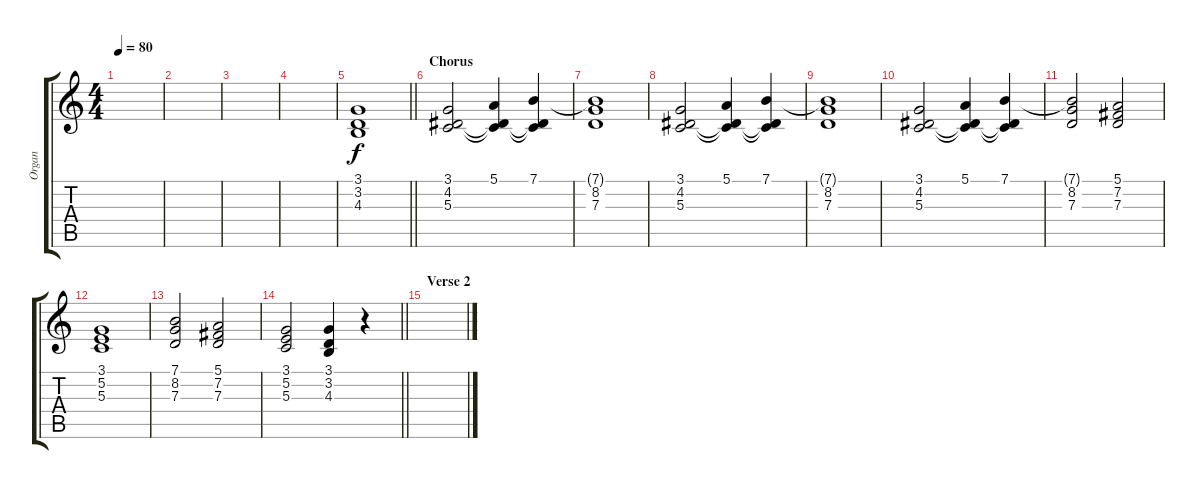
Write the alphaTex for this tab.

\track ("Organ" "Organ") {instrument percussiveorgan}
\staff {score tabs}
\tuning (E4 B3 G3 D3 A2 E2) {hide}
\ts (4 4)
\tempo 80
\clef g2
\ks c
|
|
|
|
\barLineRight lightlight
(3.1 3.2 4.3).1 |
\section ("" "Chorus")
(3.1 4.2 5.3).2 (5.1 4.2{t} 5.3{t}).4 (7.1 4.2{t} 5.3{t}).4 |
(7.1{t} 8.2 7.3).1 |
(3.1 4.2 5.3).2 (5.1 4.2{t} 5.3{t}).4 (7.1 4.2{t} 5.3{t}).4 |
(7.1{t} 8.2 7.3).1 |
(3.1 4.2 5.3).2 (5.1 4.2{t} 5.3{t}).4 (7.1 4.2{t} 5.3{t}).4 |
(7.1{t} 8.2 7.3).2 (5.1 7.2 7.3).2 |
(3.1 5.2 5.3).1 |
(7.1 8.2 7.3).2 (5.1 7.2 7.3).2 |
\barLineRight lightlight
(3.1 5.2 5.3).2 (3.1 3.2 4.3).4 r.4 |
\section ("" "Verse 2")
